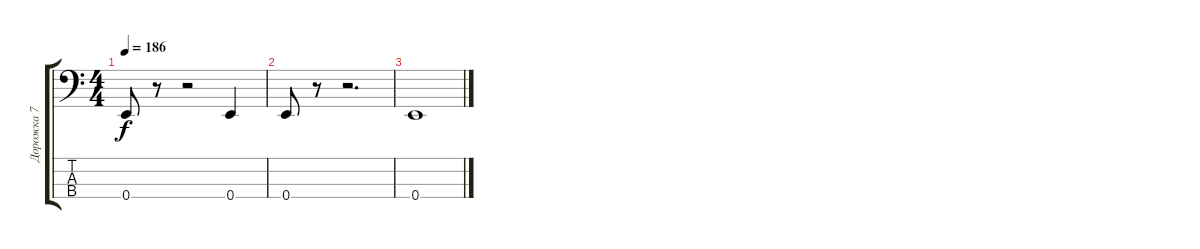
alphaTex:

\track ("Дорожка 7" "Дорожка 7") {instrument electricbasspick}
\staff {score tabs}
\tuning (G2 D2 A1 E1) {hide}
\ts (4 4)
\tempo 186
\clef f4
\ks c
0.4.8{dy f} r.8 r.2 0.4.4 |
0.4.8 r.8 r.2{d} |
0.4.1
